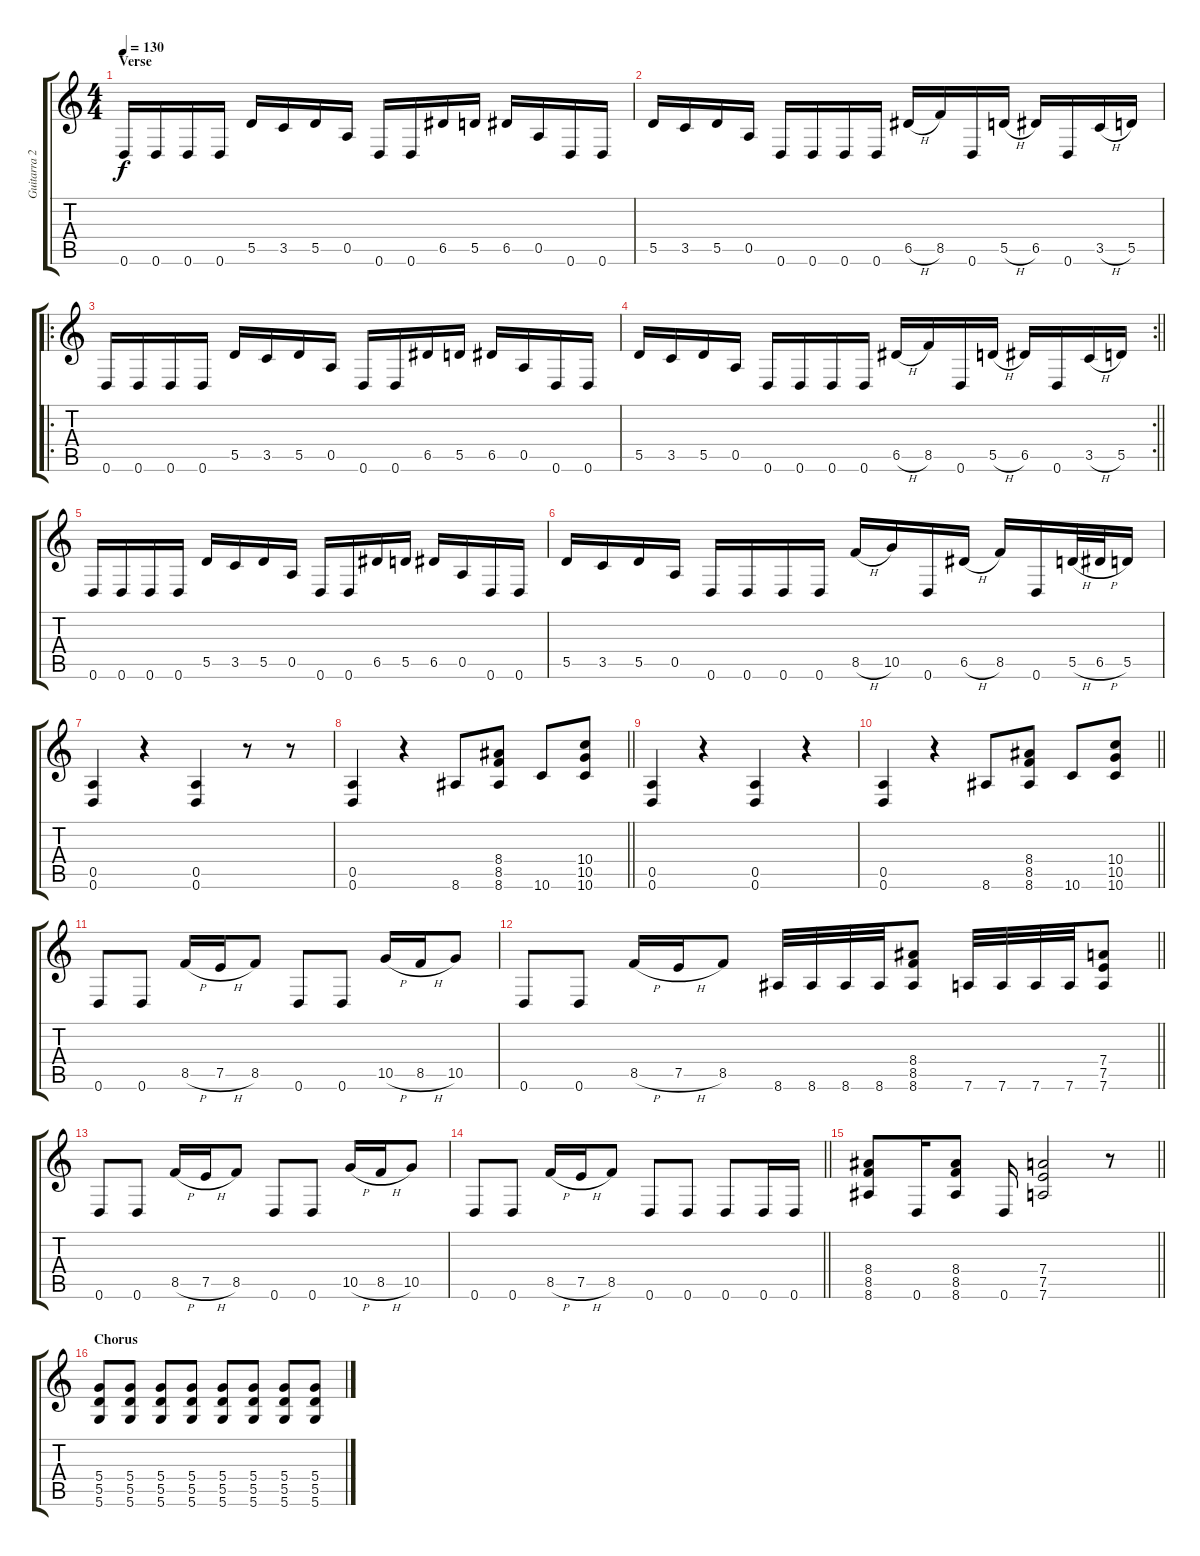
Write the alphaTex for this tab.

\track ("Guitarra 2" "Guitarra 2") {instrument distortionguitar}
\staff {score tabs}
\tuning (E4 B3 G3 D3 A2 D2) {hide}
\ts (4 4)
\section ("" "Verse")
\tempo 130
\clef g2
\ks c
0.6.16{dy f} 0.6.16 0.6.16 0.6.16 5.5.16 3.5.16 5.5.16 0.5.16 0.6.16 0.6.16 6.5.16 5.5.16 6.5.16 0.5.16 0.6.16 0.6.16 |
5.5.16 3.5.16 5.5.16 0.5.16 0.6.16 0.6.16 0.6.16 0.6.16 6.5{h}.16 8.5.16 0.6.16 5.5{h}.16 6.5.16 0.6.16 3.5{h}.16 5.5.16 |
\ro
0.6.16 0.6.16 0.6.16 0.6.16 5.5.16 3.5.16 5.5.16 0.5.16 0.6.16 0.6.16 6.5.16 5.5.16 6.5.16 0.5.16 0.6.16 0.6.16 |
\rc 2
\barLineRight lightlight
5.5.16 3.5.16 5.5.16 0.5.16 0.6.16 0.6.16 0.6.16 0.6.16 6.5{h}.16 8.5.16 0.6.16 5.5{h}.16 6.5.16 0.6.16 3.5{h}.16 5.5.16 |
0.6.16 0.6.16 0.6.16 0.6.16 5.5.16 3.5.16 5.5.16 0.5.16 0.6.16 0.6.16 6.5.16 5.5.16 6.5.16 0.5.16 0.6.16 0.6.16 |
5.5.16 3.5.16 5.5.16 0.5.16 0.6.16 0.6.16 0.6.16 0.6.16 8.5{h}.16 10.5.16 0.6.16 6.5{h}.16 8.5.16 0.6.16 5.5{h}.32 6.5{h}.32 5.5.16 |
(0.5 0.6).4 r.4 (0.5 0.6).4 r.8 r.8 |
\barLineRight lightlight
(0.5 0.6).4 r.4 8.6.8 (8.4 8.5 8.6).8 10.6.8 (10.4 10.5 10.6).8 |
(0.5 0.6).4 r.4 (0.5 0.6).4 r.4 |
\barLineRight lightlight
(0.5 0.6).4 r.4 8.6.8 (8.4 8.5 8.6).8 10.6.8 (10.4 10.5 10.6).8 |
0.6.8 0.6.8 8.5{h}.16 7.5{h}.16 8.5.8 0.6.8 0.6.8 10.5{h}.16 8.5{h}.16 10.5.8 |
\barLineRight lightlight
0.6.8 0.6.8 8.5{h}.16 7.5{h}.16 8.5.8 8.6.32 8.6.32 8.6.32 8.6.32 (8.4 8.5 8.6).8 7.6.32 7.6.32 7.6.32 7.6.32 (7.4 7.5 7.6).8 |
0.6.8 0.6.8 8.5{h}.16 7.5{h}.16 8.5.8 0.6.8 0.6.8 10.5{h}.16 8.5{h}.16 10.5.8 |
\barLineRight lightlight
0.6.8 0.6.8 8.5{h}.16 7.5{h}.16 8.5.8 0.6.8 0.6.8 0.6.8 0.6.16 0.6.16 |
\barLineRight lightlight
(8.4 8.5 8.6).8 0.6.16 (8.4 8.5 8.6).8 0.6.16 (7.4 7.5 7.6).2 r.8 |
\section ("" "Chorus")
(5.4 5.5 5.6).8 (5.4 5.5 5.6).8 (5.4 5.5 5.6).8 (5.4 5.5 5.6).8 (5.4 5.5 5.6).8 (5.4 5.5 5.6).8 (5.4 5.5 5.6).8 (5.4 5.5 5.6).8
